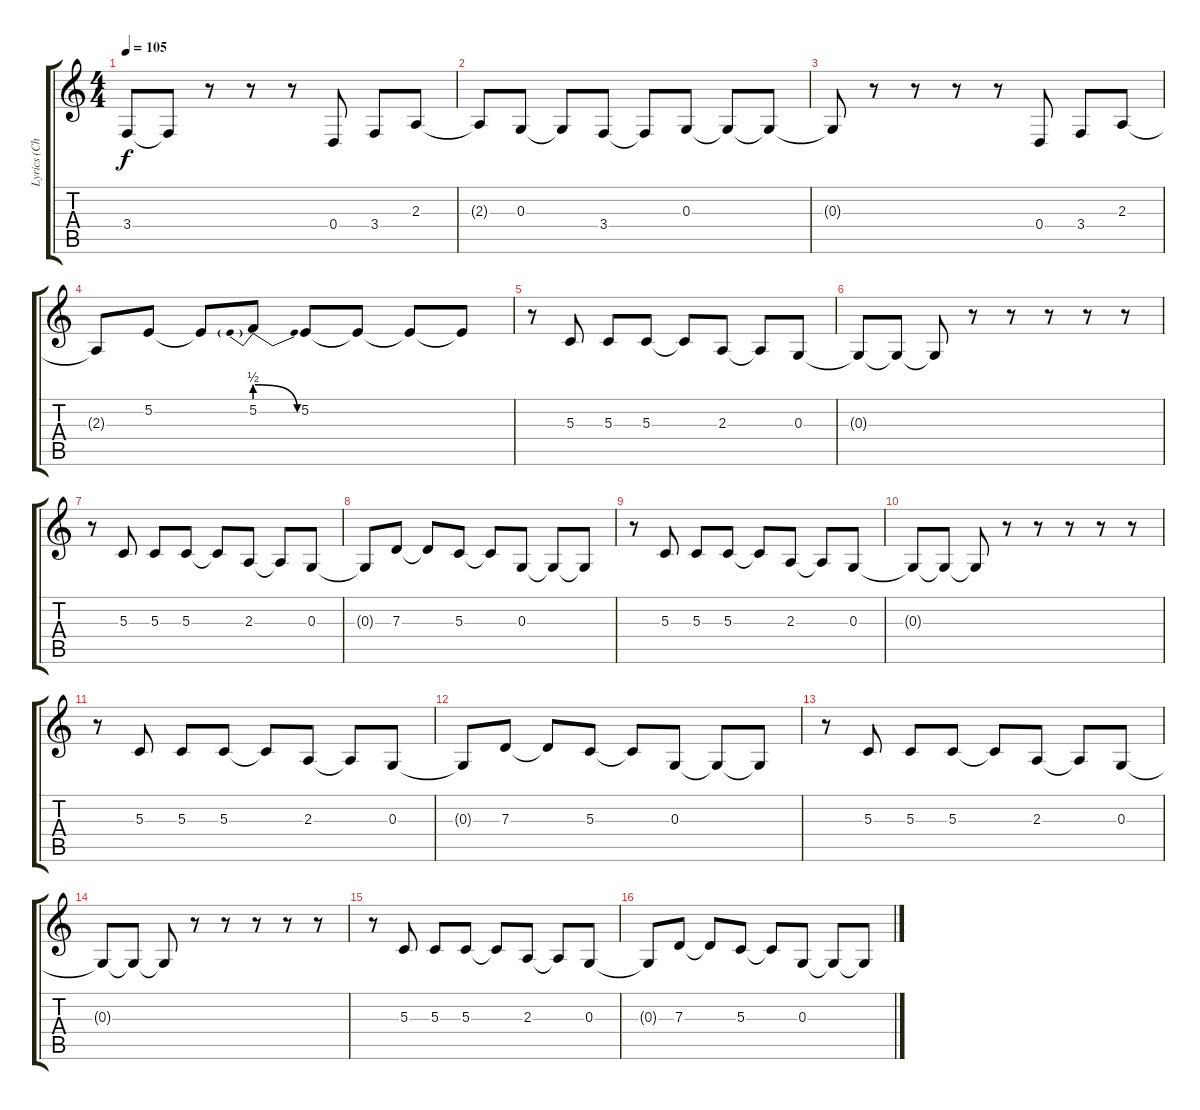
\track ("Lyrics (Chester)" "Lyrics (Ch") {instrument oboe}
\staff {score tabs}
\tuning (E4 B3 G3 D3 A2 E2) {hide}
\ts (4 4)
\tempo 105
\clef g2
\ks c
3.4{t}.8{dy f volume 8} 3.4{t}.8 r.8 r.8 r.8 0.4.8 3.4.8 2.3.8 |
2.3{t}.8{volume 8} 0.3.8 0.3{t}.8 3.4.8 3.4{t}.8 0.3.8 0.3{t}.8 0.3{t}.8 |
0.3{t}.8{volume 8} r.8 r.8 r.8 r.8 0.4.8 3.4.8 2.3.8 |
2.3{t}.8 5.2.8{volume 13} 5.2{t}.8 5.2{be (prebendrelease 0 2 60 0)}.8 5.2.8 5.2{t}.8 5.2{t}.8 5.2{t}.8 |
r.8 5.3.8 5.3.8 5.3.8 5.3{t}.8 2.3.8 2.3{t}.8 0.3.8 |
0.3{t}.8 0.3{t}.8 0.3{t}.8 r.8 r.8 r.8 r.8 r.8 |
r.8 5.3.8 5.3.8 5.3.8 5.3{t}.8 2.3.8 2.3{t}.8 0.3.8 |
0.3{t}.8 7.3.8 7.3{t}.8 5.3.8 5.3{t}.8 0.3.8 0.3{t}.8 0.3{t}.8 |
r.8 5.3.8 5.3.8 5.3.8 5.3{t}.8 2.3.8 2.3{t}.8 0.3.8 |
0.3{t}.8 0.3{t}.8 0.3{t}.8 r.8 r.8 r.8 r.8 r.8 |
r.8 5.3.8 5.3.8 5.3.8 5.3{t}.8 2.3.8 2.3{t}.8 0.3.8 |
0.3{t}.8 7.3.8 7.3{t}.8 5.3.8 5.3{t}.8 0.3.8 0.3{t}.8 0.3{t}.8 |
r.8 5.3.8 5.3.8 5.3.8 5.3{t}.8 2.3.8 2.3{t}.8 0.3.8 |
0.3{t}.8 0.3{t}.8 0.3{t}.8 r.8 r.8 r.8 r.8 r.8 |
r.8 5.3.8 5.3.8 5.3.8 5.3{t}.8 2.3.8 2.3{t}.8 0.3.8 |
0.3{t}.8 7.3.8 7.3{t}.8 5.3.8 5.3{t}.8 0.3.8 0.3{t}.8 0.3{t}.8
